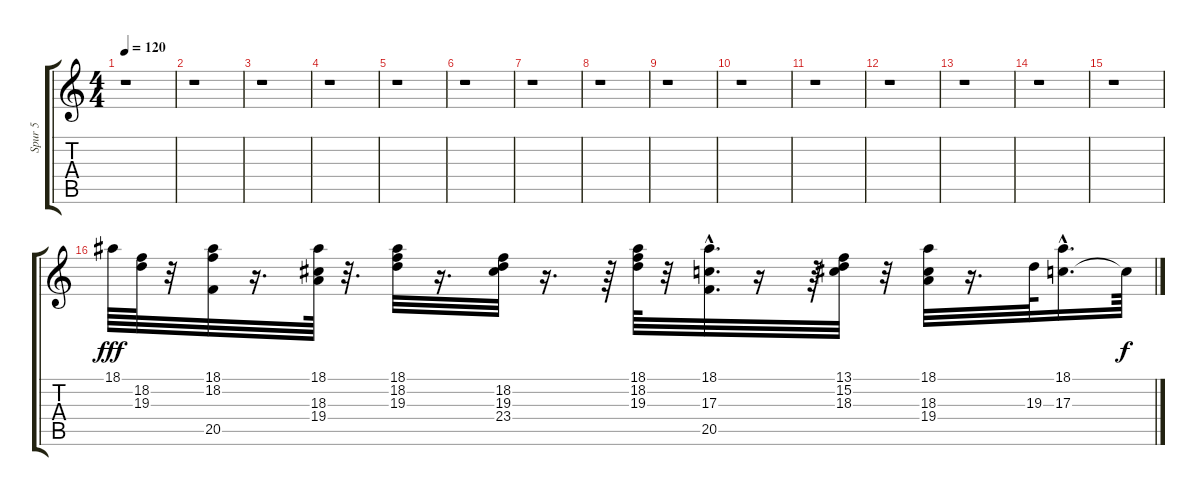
\track ("Spur 5" "Spur 5") {instrument synthbrass1}
\staff {score tabs}
\tuning (E4 B3 G3 D3 A2 E2) {hide}
\ts (4 4)
\tempo 120
\clef g2
\ks c
r.1{dy fff instrument synthbrass1} |
r.1 |
r.1 |
r.1 |
r.1 |
r.1 |
r.1 |
r.1 |
r.1 |
r.1 |
r.1 |
r.1 |
r.1 |
r.1 |
r.1 |
18.1.64 (18.2 19.3).64 r.32 (18.1 18.2 20.5).32 r.16{d} (18.1 18.3 19.4).64 r.32{d} (18.1 18.2 19.3).32 r.16{d} (18.2 19.3 23.4).32 r.16{d} r.64 (18.1 18.2 19.3).64 r.32 (18.1{hac} 17.3 20.5).32{d} r.16 r.64 (13.1 15.2 18.3).32 r.32 (18.1 18.3 19.4).32 r.16{d} 19.3.64 (18.1 17.3{hac}).16{d} 17.3{t}.64{dy f}
